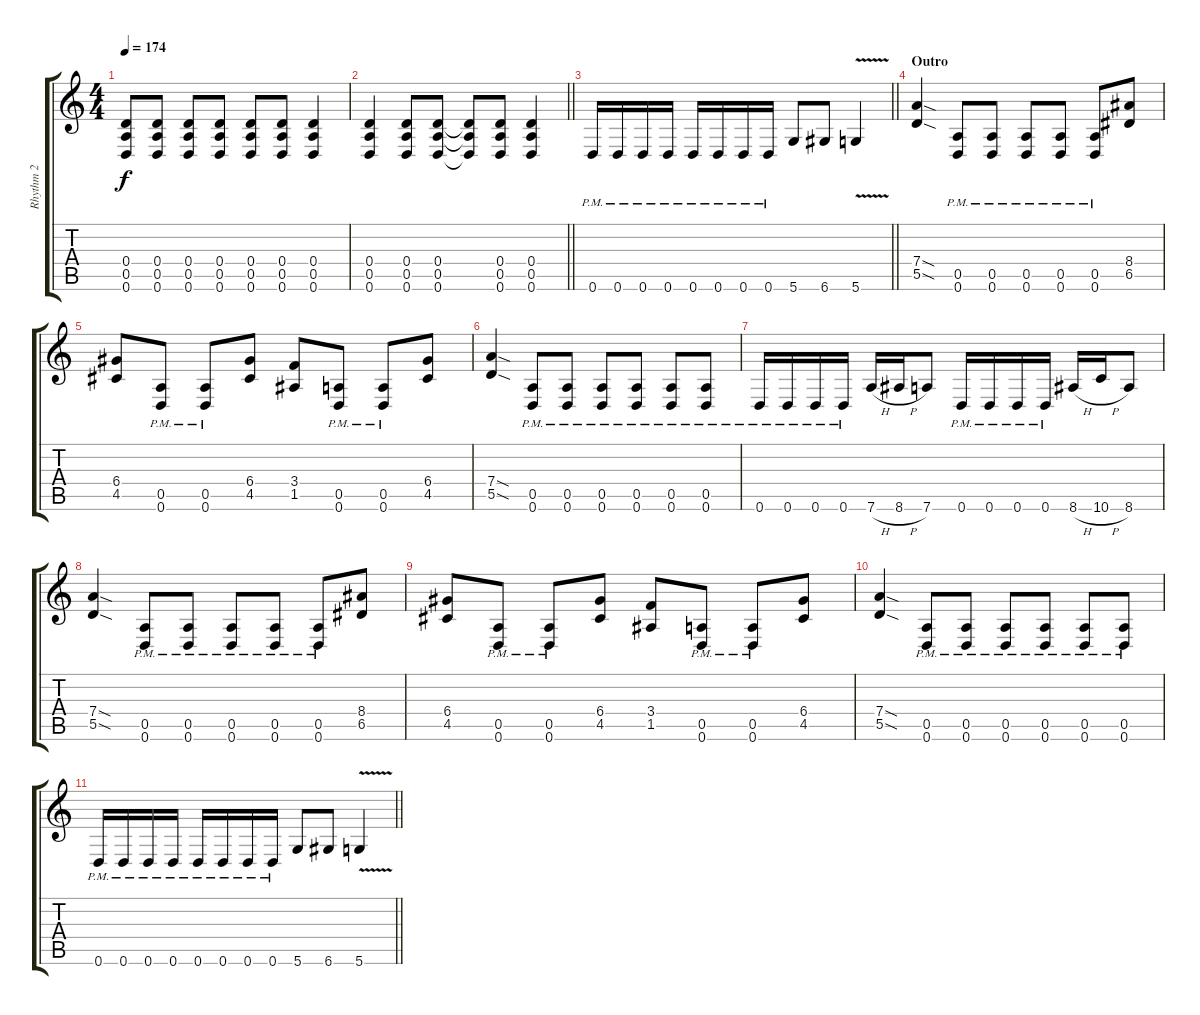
\track ("Rhythm 2" "Rhythm 2") {instrument distortionguitar}
\staff {score tabs}
\tuning (E4 B3 G3 D3 A2 D2) {hide}
\ts (4 4)
\tempo 174
\clef g2
\ks c
(0.4 0.5 0.6).8{dy f} (0.4 0.5 0.6).8 (0.4 0.5 0.6).8 (0.4 0.5 0.6).8 (0.4 0.5 0.6).8 (0.4 0.5 0.6).8 (0.4 0.5 0.6).4 |
\barLineRight lightlight
(0.4 0.5 0.6).4 (0.4 0.5 0.6).8 (0.4 0.5 0.6).8 (0.4{t} 0.5{t} 0.6{t}).8 (0.4 0.5 0.6).8 (0.4 0.5 0.6).4 |
\barLineRight lightlight
0.6{pm}.16 0.6{pm}.16 0.6{pm}.16 0.6{pm}.16 0.6{pm}.16 0.6{pm}.16 0.6{pm}.16 0.6{pm}.16 5.6.8 6.6.8 5.6{v}.4 |
\section ("" "Outro")
(7.4{sod} 5.5{sod}).4 (0.5{pm} 0.6{pm}).8 (0.5{pm} 0.6{pm}).8 (0.5{pm} 0.6{pm}).8 (0.5{pm} 0.6{pm}).8 (0.5{pm} 0.6{pm}).8 (8.4 6.5).8 |
(6.4 4.5).8 (0.5{pm} 0.6{pm}).8 (0.5{pm} 0.6{pm}).8 (6.4 4.5).8 (3.4 1.5).8 (0.5{pm} 0.6{pm}).8 (0.5{pm} 0.6{pm}).8 (6.4 4.5).8 |
(7.4{sod} 5.5{sod}).4 (0.5{pm} 0.6{pm}).8 (0.5{pm} 0.6{pm}).8 (0.5{pm} 0.6{pm}).8 (0.5{pm} 0.6{pm}).8 (0.5{pm} 0.6{pm}).8 (0.5{pm} 0.6{pm}).8 |
0.6{pm}.16 0.6{pm}.16 0.6{pm}.16 0.6{pm}.16 7.6{h}.16 8.6{h}.16 7.6.8 0.6{pm}.16 0.6{pm}.16 0.6{pm}.16 0.6{pm}.16 8.6{h}.16 10.6{h}.16 8.6.8 |
(7.4{sod} 5.5{sod}).4 (0.5{pm} 0.6{pm}).8 (0.5{pm} 0.6{pm}).8 (0.5{pm} 0.6{pm}).8 (0.5{pm} 0.6{pm}).8 (0.5{pm} 0.6{pm}).8 (8.4 6.5).8 |
(6.4 4.5).8 (0.5{pm} 0.6{pm}).8 (0.5{pm} 0.6{pm}).8 (6.4 4.5).8 (3.4 1.5).8 (0.5{pm} 0.6{pm}).8 (0.5{pm} 0.6{pm}).8 (6.4 4.5).8 |
(7.4{sod} 5.5{sod}).4 (0.5{pm} 0.6{pm}).8 (0.5{pm} 0.6{pm}).8 (0.5{pm} 0.6{pm}).8 (0.5{pm} 0.6{pm}).8 (0.5{pm} 0.6{pm}).8 (0.5{pm} 0.6{pm}).8 |
\barLineRight lightlight
0.6{pm}.16 0.6{pm}.16 0.6{pm}.16 0.6{pm}.16 0.6{pm}.16 0.6{pm}.16 0.6{pm}.16 0.6{pm}.16 5.6.8 6.6.8 5.6{v}.4
